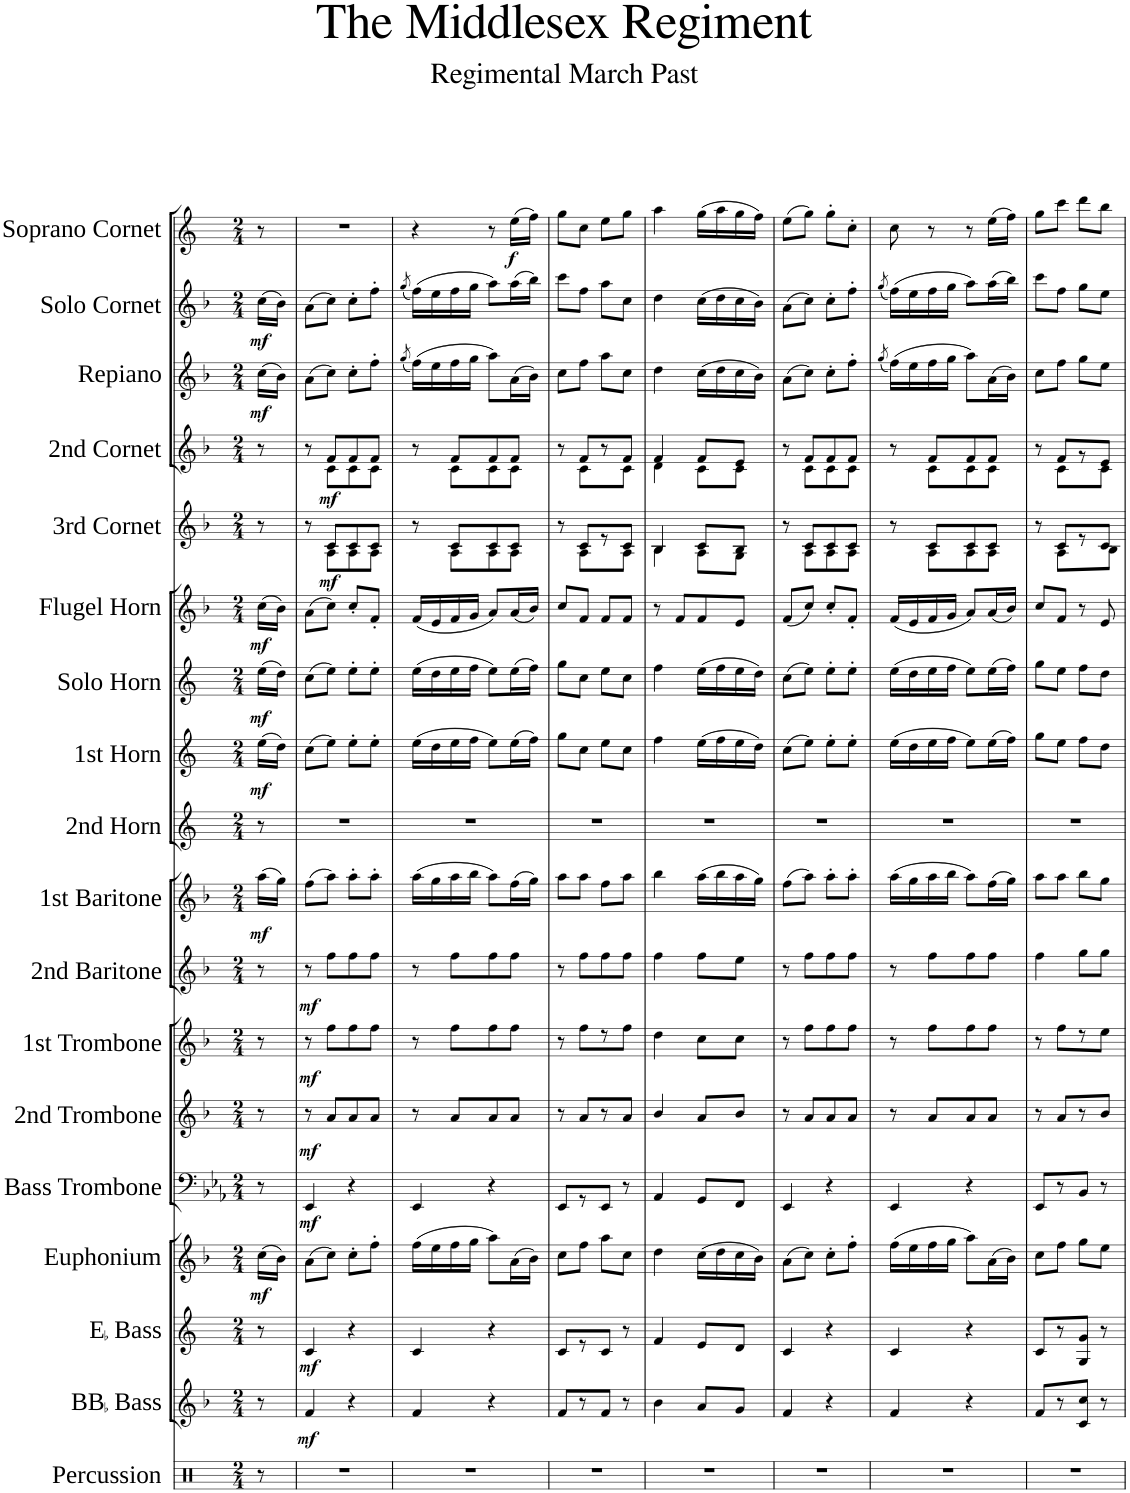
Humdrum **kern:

**kern	**kern	**dynam	**kern	**dynam	**kern	**dynam	**kern	**dynam	**kern	**dynam	**kern	**dynam	**kern	**dynam	**kern	**dynam	**kern	**kern	**dynam	**kern	**dynam	**kern	**dynam	**kern	**dynam	**kern	**dynam	**kern	**dynam	**kern	**dynam	**kern	**dynam
*part18	*part17	*part17	*part16	*part16	*part15	*part15	*part14	*part14	*part13	*part13	*part12	*part12	*part11	*part11	*part10	*part10	*part9	*part8	*part8	*part7	*part7	*part6	*part6	*part5	*part5	*part4	*part4	*part3	*part3	*part2	*part2	*part1	*part1
*staff18	*staff17	*staff17	*staff16	*staff16	*staff15	*staff15	*staff14	*staff14	*staff13	*staff13	*staff12	*staff12	*staff11	*staff11	*staff10	*staff10	*staff9	*staff8	*staff8	*staff7	*staff7	*staff6	*staff6	*staff5	*staff5	*staff4	*staff4	*staff3	*staff3	*staff2	*staff2	*staff1	*staff1
*I"Percussion	*I"BBaccidentalFlat Bass	*	*I"EaccidentalFlat Bass	*	*I"Euphonium	*	*I"Bass Trombone	*	*I"2nd Trombone	*	*I"1st Trombone	*	*I"2nd Baritone	*	*I"1st Baritone	*	*I"2nd Horn	*I"1st Horn	*	*I"Solo Horn	*	*I"Flugel Horn	*	*I"3rd Cornet	*	*I"2nd Cornet	*	*I"Repiano	*	*I"Solo Cornet	*	*I"Soprano Cornet	*
*I'Perc.	*I'BBaccidentalFlat B.	*	*I'EaccidentalFlat B.	*	*I'Euph.	*	*I'Bs. Trb.	*	*I'2ndTrb.	*	*I'1st Trb.	*	*I'2ndBari.	*	*I'1st Bari.	*	*I'2nd Hn.	*I'1st Hn.	*	*I'Solo Hn.	*	*I'Flghn.	*	*I'3rd Cnt.	*	*I'2nd Cnt.	*	*I'Rep.	*	*I'Solo Cnt.	*	*I'Sop. Cnt.	*
*clefX	*clefG2	*	*clefG2	*	*clefG2	*	*clefF4	*	*clefG2	*	*clefG2	*	*clefG2	*	*clefG2	*	*clefG2	*clefG2	*	*clefG2	*	*clefG2	*	*clefG2	*	*clefG2	*	*clefG2	*	*clefG2	*	*clefG2	*
*	*Trd15c26	*	*Trd12c21	*	*Trd8c14	*	*	*	*Trd8c14	*	*Trd8c14	*	*Trd8c14	*	*Trd8c14	*	*Trd5c9	*Trd5c9	*	*Trd5c9	*	*Trd1c2	*	*Trd1c2	*	*Trd1c2	*	*Trd1c2	*	*Trd1c2	*	*Trd-2c-3	*
*k[]	*k[b-]	*	*k[]	*	*k[b-]	*	*k[b-e-a-]	*	*k[b-]	*	*k[b-]	*	*k[b-]	*	*k[b-]	*	*k[]	*k[]	*	*k[]	*	*k[b-]	*	*k[b-]	*	*k[b-]	*	*k[b-]	*	*k[b-]	*	*k[]	*
*M2/4	*M2/4	*	*M2/4	*	*M2/4	*	*M2/4	*	*M2/4	*	*M2/4	*	*M2/4	*	*M2/4	*	*M2/4	*M2/4	*	*M2/4	*	*M2/4	*	*M2/4	*	*M2/4	*	*M2/4	*	*M2/4	*	*M2/4	*
=1	=1	=1	=1	=1	=1	=1	=1	=1	=1	=1	=1	=1	=1	=1	=1	=1	=1	=1	=1	=1	=1	=1	=1	=1	=1	=1	=1	=1	=1	=1	=1	=1	=1
!	!	!	!	!	!	!LO:DY:b	!	!	!	!	!	!	!	!	!	!LO:DY:b	!	!	!LO:DY:b	!	!LO:DY:b	!	!LO:DY:b	!	!	!	!	!	!LO:DY:b	!	!LO:DY:b	!	!
8r	8r	.	8r	.	(16cc\LL	mf	8r	.	8r	.	8r	.	8r	.	(16aa\LL	mf	8r	(16ee\LL	mf	(16ee\LL	mf	(16cc\LL	mf	8r	.	8r	.	(16cc\LL	mf	(16cc\LL	mf	8r	.
.	.	.	.	.	16b-\JJ)	.	.	.	.	.	.	.	.	.	16gg\JJ)	.	.	16dd\JJ)	.	16dd\JJ)	.	16b-\JJ)	.	.	.	.	.	16b-\JJ)	.	16b-\JJ)	.	.	.
=2	=2	=2	=2	=2	=2	=2	=2	=2	=2	=2	=2	=2	=2	=2	=2	=2	=2	=2	=2	=2	=2	=2	=2	=2	=2	=2	=2	=2	=2	=2	=2	=2	=2
*	*	*	*	*	*	*	*	*	*	*	*	*	*	*	*	*	*	*	*	*	*	*	*	*^	*	*^	*	*	*	*	*	*	*
!	!	!LO:DY:b	!	!LO:DY:b	!	!	!	!LO:DY:b	!	!LO:DY:b	!	!LO:DY:b	!	!LO:DY:b	!	!	!	!	!	!	!	!	!	!	!	!	!	!	!	!	!	!	!	!	!
2r	4f/	mf	4c/	mf	(8a\L	.	4EE-/	mf	8r	mf	8r	mf	8r	mf	(8ff\L	.	2r	(8cc\L	.	(8cc\L	.	(8a\L	.	8r	8ryy	.	8r	8ryy	.	(8a\L	.	(8a\L	.	2r	.
!	!	!	!	!	!	!	!	!	!	!	!	!	!	!	!	!	!	!	!	!	!	!	!	!	!	!LO:DY:b	!	!	!LO:DY:b	!	!	!	!	!	!
.	.	.	.	.	8cc\J)	.	.	.	8a/L	.	8ff\L	.	8ff\L	.	8aa\J)	.	.	8ee\J)	.	8ee\J)	.	8cc\J)	.	8c/L	8A\L	mf	8f/L	8c\L	mf	8cc\J)	.	8cc\J)	.	.	.
.	4r	.	4r	.	8cc'\L	.	4r	.	8a/	.	8ff\	.	8ff\	.	8aa'\L	.	.	8ee'\L	.	8ee'\L	.	8cc'/L	.	8c/	8A\	.	8f/	8c\	.	8cc'\L	.	8cc'\L	.	.	.
.	.	.	.	.	8ff'\J	.	.	.	8a/J	.	8ff\J	.	8ff\J	.	8aa'\J	.	.	8ee'\J	.	8ee'\J	.	8f'/J	.	8c/J	8A\J	.	8f/J	8c\J	.	8ff'\J	.	8ff'\J	.	.	.
=3	=3	=3	=3	=3	=3	=3	=3	=3	=3	=3	=3	=3	=3	=3	=3	=3	=3	=3	=3	=3	=3	=3	=3	=3	=3	=3	=3	=3	=3	=3	=3	=3	=3	=3	=3
.	.	.	.	.	.	.	.	.	.	.	.	.	.	.	.	.	.	.	.	.	.	.	.	.	.	.	.	.	.	(8qgg/	.	(8qgg/	.	.	.
2r	4f/	.	4c/	.	(16ff\LL	.	4EE-/	.	8r	.	8r	.	8r	.	(16aa\LL	.	2r	(16ee\LL	.	(16ee\LL	.	(16f/LL	.	8r	8ryy	.	8r	8ryy	.	(16ff\LL)	.	(16ff\LL)	.	4r	.
.	.	.	.	.	16ee\	.	.	.	.	.	.	.	.	.	16gg\	.	.	16dd\	.	16dd\	.	16e/	.	.	.	.	.	.	.	16ee\	.	16ee\	.	.	.
.	.	.	.	.	16ff\	.	.	.	8a/L	.	8ff\L	.	8ff\L	.	16aa\	.	.	16ee\	.	16ee\	.	16f/	.	8c/L	8A\L	.	8f/L	8c\L	.	16ff\	.	16ff\	.	.	.
.	.	.	.	.	16gg\JJ	.	.	.	.	.	.	.	.	.	16bb-\JJ	.	.	16ff\JJ	.	16ff\JJ	.	16g/JJ	.	.	.	.	.	.	.	16gg\JJ	.	16gg\JJ	.	.	.
.	4r	.	4r	.	8aa\L)	.	4r	.	8a/	.	8ff\	.	8ff\	.	8aa\L)	.	.	8ee\L)	.	8ee\L)	.	8a/L)	.	8c/	8A\	.	8f/	8c\	.	8aa\L)	.	8aa\L)	.	8r	.
!	!	!	!	!	!	!	!	!	!	!	!	!	!	!	!	!	!	!	!	!	!	!	!	!	!	!	!	!	!	!	!	!	!	!	!LO:DY:b
.	.	.	.	.	(16a\L	.	.	.	8a/J	.	8ff\J	.	8ff\J	.	(16ff\L	.	.	(16ee\L	.	(16ee\L	.	(16a/L	.	8c/J	8A\J	.	8f/J	8c\J	.	(16a\L	.	(16aa\L	.	(16ee\LL	f
.	.	.	.	.	16b-\JJ)	.	.	.	.	.	.	.	.	.	16gg\JJ)	.	.	16ff\JJ)	.	16ff\JJ)	.	16b-/JJ)	.	.	.	.	.	.	.	16b-\JJ)	.	16bb-\JJ)	.	16ff\JJ)	.
=4	=4	=4	=4	=4	=4	=4	=4	=4	=4	=4	=4	=4	=4	=4	=4	=4	=4	=4	=4	=4	=4	=4	=4	=4	=4	=4	=4	=4	=4	=4	=4	=4	=4	=4	=4
2r	8f/L	.	8c/L	.	8cc\L	.	8EE-/L	.	8r	.	8r	.	8r	.	8aa\L	.	2r	8gg\L	.	8gg\L	.	8cc/L	.	8r	8ryy	.	8r	8ryy	.	8cc\L	.	8ccc\L	.	8gg\L	.
.	8r	.	8r	.	8ff\J	.	8r	.	8a/L	.	8ff\L	.	8ff\L	.	8aa\J	.	.	8cc\J	.	8cc\J	.	8f/J	.	8c/L	8A\L	.	8f/L	8c\L	.	8ff\J	.	8ff\J	.	8cc\J	.
.	8f/J	.	8c/J	.	8aa\L	.	8EE-/J	.	8r	.	8r	.	8ff\	.	8ff\L	.	.	8ee\L	.	8ee\L	.	8f/L	.	8r	8ryy	.	8r	8ryy	.	8aa\L	.	8aa\L	.	8ee\L	.
.	8r	.	8r	.	8cc\J	.	8r	.	8a/J	.	8ff\J	.	8ff\J	.	8aa\J	.	.	8cc\J	.	8cc\J	.	8f/J	.	8c/J	8A\J	.	8f/J	8c\J	.	8cc\J	.	8cc\J	.	8gg\J	.
=5	=5	=5	=5	=5	=5	=5	=5	=5	=5	=5	=5	=5	=5	=5	=5	=5	=5	=5	=5	=5	=5	=5	=5	=5	=5	=5	=5	=5	=5	=5	=5	=5	=5	=5	=5
2r	4b-\	.	4f/	.	4dd\	.	4AA-/	.	4b-/	.	4dd\	.	4ff\	.	4bb-\	.	2r	4ff\	.	4ff\	.	8r	.	4B-/	4B-\	.	4f/	4d\	.	4dd\	.	4dd\	.	4aa\	.
.	.	.	.	.	.	.	.	.	.	.	.	.	.	.	.	.	.	.	.	.	.	8f/L	.	.	.	.	.	.	.	.	.	.	.	.	.
.	8a/L	.	8e/L	.	(16cc\LL	.	8GG/L	.	8a/L	.	8cc\L	.	8ff\L	.	(16aa\LL	.	.	(16ee\LL	.	(16ee\LL	.	8f/	.	8c/L	8A\L	.	8f/L	8c\L	.	(16cc\LL	.	(16cc\LL	.	(16gg\LL	.
.	.	.	.	.	16dd\	.	.	.	.	.	.	.	.	.	16bb-\	.	.	16ff\	.	16ff\	.	.	.	.	.	.	.	.	.	16dd\	.	16dd\	.	16aa\	.
.	8g/J	.	8d/J	.	16cc\	.	8FF/J	.	8b-/J	.	8cc\J	.	8ee\J	.	16aa\	.	.	16ee\	.	16ee\	.	8e/J	.	8B-/J	8G\J	.	8e/J	8c\J	.	16cc\	.	16cc\	.	16gg\	.
.	.	.	.	.	16b-\JJ)	.	.	.	.	.	.	.	.	.	16gg\JJ)	.	.	16dd\JJ)	.	16dd\JJ)	.	.	.	.	.	.	.	.	.	16b-\JJ)	.	16b-\JJ)	.	16ff\JJ)	.
=6	=6	=6	=6	=6	=6	=6	=6	=6	=6	=6	=6	=6	=6	=6	=6	=6	=6	=6	=6	=6	=6	=6	=6	=6	=6	=6	=6	=6	=6	=6	=6	=6	=6	=6	=6
2r	4f/	.	4c/	.	(8a\L	.	4EE-/	.	8r	.	8r	.	8r	.	(8ff\L	.	2r	(8cc\L	.	(8cc\L	.	(8f/L	.	8r	8ryy	.	8r	8ryy	.	(8a\L	.	(8a\L	.	(8ee\L	.
.	.	.	.	.	8cc\J)	.	.	.	8a/L	.	8ff\L	.	8ff\L	.	8aa\J)	.	.	8ee\J)	.	8ee\J)	.	8cc/J)	.	8c/L	8A\L	.	8f/L	8c\L	.	8cc\J)	.	8cc\J)	.	8gg\J)	.
.	4r	.	4r	.	8cc'\L	.	4r	.	8a/	.	8ff\	.	8ff\	.	8aa'\L	.	.	8ee'\L	.	8ee'\L	.	8cc'/L	.	8c/	8A\	.	8f/	8c\	.	8cc'\L	.	8cc'\L	.	8gg'\L	.
.	.	.	.	.	8ff'\J	.	.	.	8a/J	.	8ff\J	.	8ff\J	.	8aa'\J	.	.	8ee'\J	.	8ee'\J	.	8f'/J	.	8c/J	8A\J	.	8f/J	8c\J	.	8ff'\J	.	8ff'\J	.	8cc'\J	.
=7	=7	=7	=7	=7	=7	=7	=7	=7	=7	=7	=7	=7	=7	=7	=7	=7	=7	=7	=7	=7	=7	=7	=7	=7	=7	=7	=7	=7	=7	=7	=7	=7	=7	=7	=7
.	.	.	.	.	.	.	.	.	.	.	.	.	.	.	.	.	.	.	.	.	.	.	.	.	.	.	.	.	.	(8qgg/	.	(8qgg/	.	.	.
2r	4f/	.	4c/	.	(16ff\LL	.	4EE-/	.	8r	.	8r	.	8r	.	(16aa\LL	.	2r	(16ee\LL	.	(16ee\LL	.	(16f/LL	.	8r	8ryy	.	8r	8ryy	.	(16ff\LL)	.	(16ff\LL)	.	8cc\	.
.	.	.	.	.	16ee\	.	.	.	.	.	.	.	.	.	16gg\	.	.	16dd\	.	16dd\	.	16e/	.	.	.	.	.	.	.	16ee\	.	16ee\	.	.	.
.	.	.	.	.	16ff\	.	.	.	8a/L	.	8ff\L	.	8ff\L	.	16aa\	.	.	16ee\	.	16ee\	.	16f/	.	8c/L	8A\L	.	8f/L	8c\L	.	16ff\	.	16ff\	.	8r	.
.	.	.	.	.	16gg\JJ	.	.	.	.	.	.	.	.	.	16bb-\JJ	.	.	16ff\JJ	.	16ff\JJ	.	16g/JJ	.	.	.	.	.	.	.	16gg\JJ	.	16gg\JJ	.	.	.
.	4r	.	4r	.	8aa\L)	.	4r	.	8a/	.	8ff\	.	8ff\	.	8aa\L)	.	.	8ee\L)	.	8ee\L)	.	8a/L)	.	8c/	8A\	.	8f/	8c\	.	8aa\L)	.	8aa\L)	.	8r	.
.	.	.	.	.	(16a\L	.	.	.	8a/J	.	8ff\J	.	8ff\J	.	(16ff\L	.	.	(16ee\L	.	(16ee\L	.	(16a/L	.	8c/J	8A\J	.	8f/J	8c\J	.	(16a\L	.	(16aa\L	.	(16ee\LL	.
.	.	.	.	.	16b-\JJ)	.	.	.	.	.	.	.	.	.	16gg\JJ)	.	.	16ff\JJ)	.	16ff\JJ)	.	16b-/JJ)	.	.	.	.	.	.	.	16b-\JJ)	.	16bb-\JJ)	.	16ff\JJ)	.
=8	=8	=8	=8	=8	=8	=8	=8	=8	=8	=8	=8	=8	=8	=8	=8	=8	=8	=8	=8	=8	=8	=8	=8	=8	=8	=8	=8	=8	=8	=8	=8	=8	=8	=8	=8
*	*^	*	*^	*	*	*	*	*	*	*	*	*	*	*	*	*	*	*	*	*	*	*	*	*	*	*	*	*	*	*	*	*	*	*	*
2r	8f/L	8ryy	.	8c/L	8ryy	.	8cc\L	.	8EE-/L	.	8r	.	8r	.	4ff\	.	8aa\L	.	2r	8gg\L	.	8gg\L	.	8cc/L	.	8r	8ryy	.	8r	8ryy	.	8cc\L	.	8ccc\L	.	8gg\L	.
.	8r	8ryy	.	8r	8ryy	.	8ff\J	.	8r	.	8a/L	.	8ff\L	.	.	.	8aa\J	.	.	8ee\J	.	8ee\J	.	8f/J	.	8c/L	8A\L	.	8f/L	8c\L	.	8ff\J	.	8ff\J	.	8ccc\J	.
.	8cc/J	8c/	.	8g/J	8G/	.	8gg\L	.	8BB-/J	.	8r	.	8r	.	8gg\L	.	8bb-\L	.	.	8ff\L	.	8ff\L	.	8r	.	8r	8ryy	.	8r	8ryy	.	8gg\L	.	8gg\L	.	8ddd\L	.
.	8r	8ryy	.	8r	8ryy	.	8ee\J	.	8r	.	8b-/J	.	8ee\J	.	8gg\J	.	8gg\J	.	.	8dd\J	.	8dd\J	.	8e/	.	8c/J	8B-\J	.	8e/J	8c\J	.	8ee\J	.	8ee\J	.	8bb\J	.
*	*v	*v	*	*	*	*	*	*	*	*	*	*	*	*	*	*	*	*	*	*	*	*	*	*	*	*v	*v	*	*v	*v	*	*	*	*	*	*	*
*	*	*	*v	*v	*	*	*	*	*	*	*	*	*	*	*	*	*	*	*	*	*	*	*	*	*	*	*	*	*	*	*	*	*	*
=	=	=	=	=	=	=	=	=	=	=	=	=	=	=	=	=	=	=	=	=	=	=	=	=	=	=	=	=	=	=	=	=	=
*-	*-	*-	*-	*-	*-	*-	*-	*-	*-	*-	*-	*-	*-	*-	*-	*-	*-	*-	*-	*-	*-	*-	*-	*-	*-	*-	*-	*-	*-	*-	*-	*-	*-
